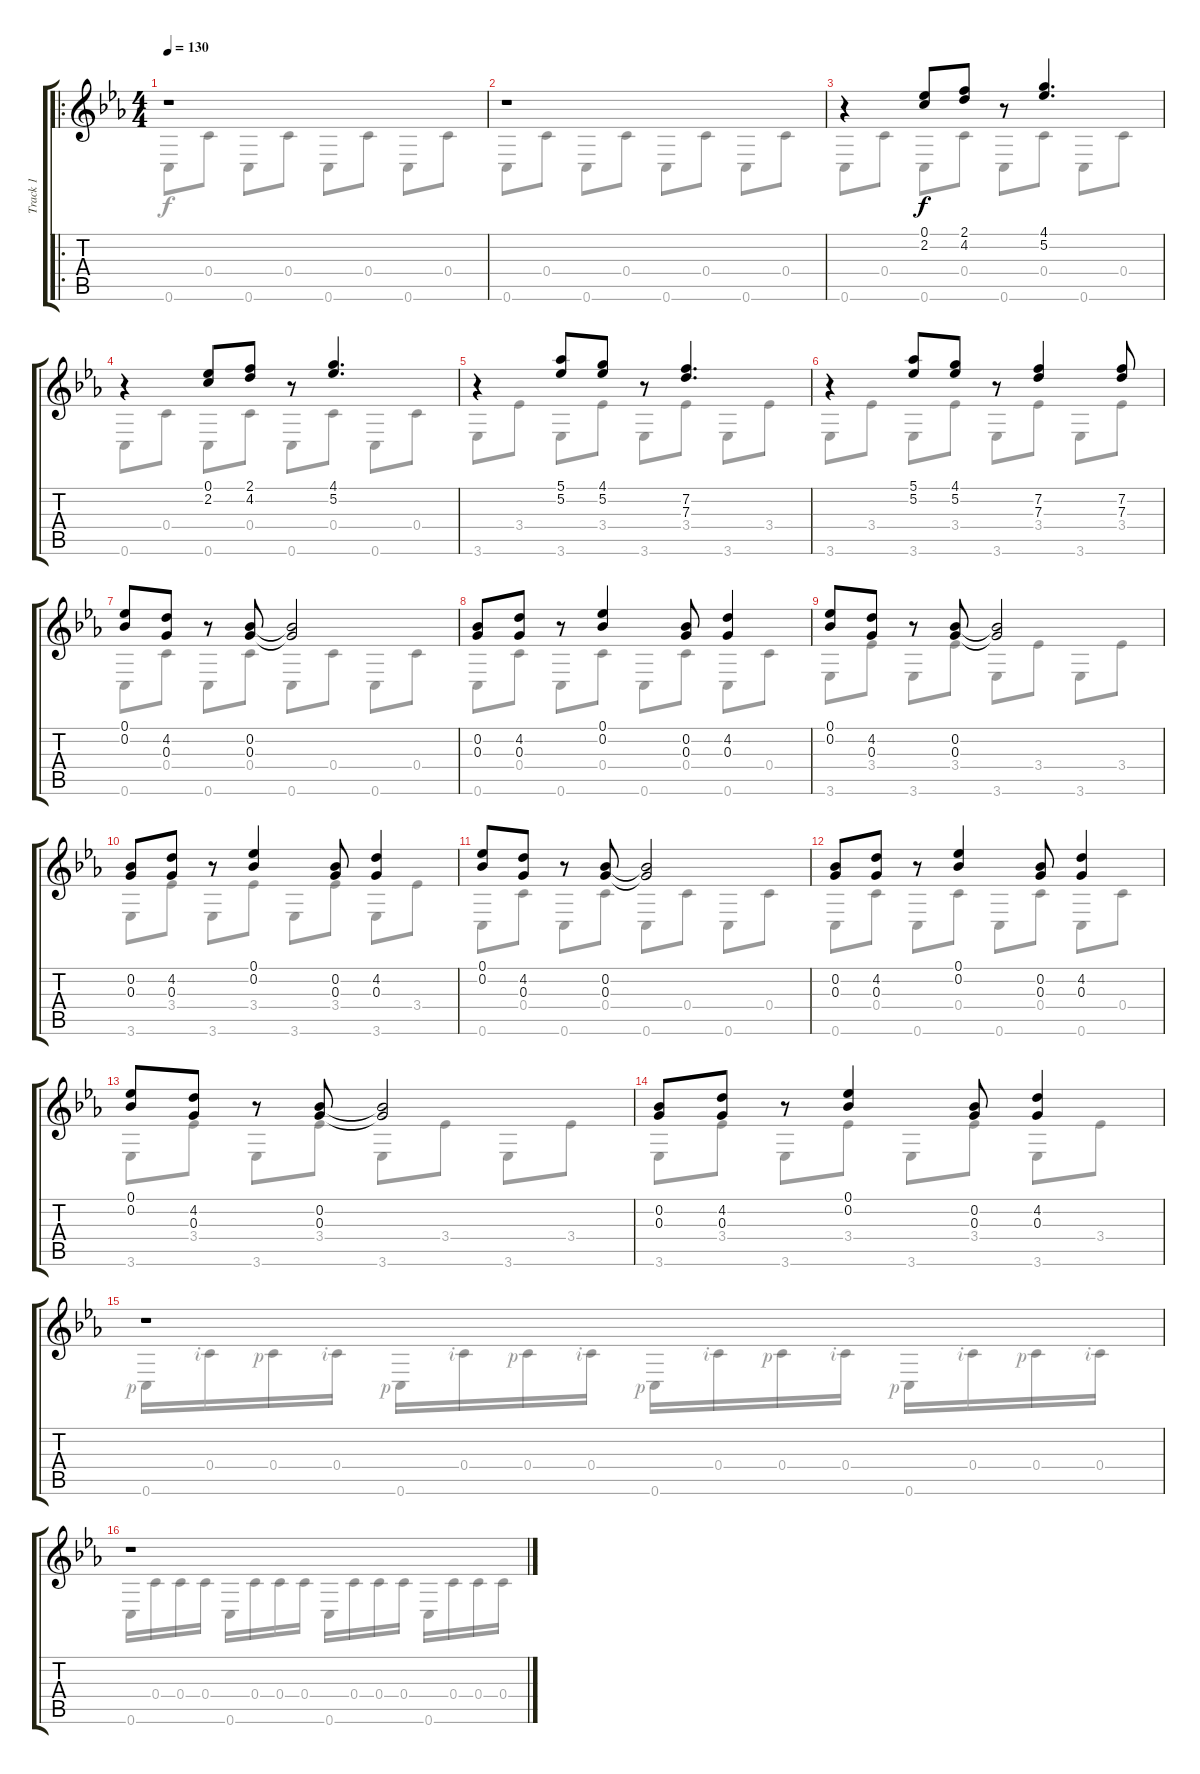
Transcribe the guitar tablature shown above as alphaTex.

\track ("Track 1" "Track 1") {instrument acousticguitarsteel}
\staff {score tabs}
\tuning (Eb4 Bb3 G3 C3 G2 C2) {hide}
\voice
\ro
\ts (4 4)
\tempo 130
\clef g2
\ks cminor
r.1{dy f instrument acousticguitarsteel} |
r.1 |
r.4 (0.1 2.2).8 (2.1 4.2).8 r.8 (4.1 5.2).4{d} |
r.4 (0.1 2.2).8 (2.1 4.2).8 r.8 (4.1 5.2).4{d} |
r.4 (5.1 5.2).8 (4.1 5.2).8 r.8 (7.2 7.3).4{d} |
r.4 (5.1 5.2).8 (4.1 5.2).8 r.8 (7.2 7.3).4 (7.2 7.3).8 |
(0.1 0.2).8 (4.2 0.3).8 r.8 (0.2 0.3).8 (0.2{t} 0.3{t}).2 |
(0.2 0.3).8 (4.2 0.3).8 r.8 (0.1 0.2).4 (0.2 0.3).8 (4.2 0.3).4 |
(0.1 0.2).8 (4.2 0.3).8 r.8 (0.2 0.3).8 (0.2{t} 0.3{t}).2 |
(0.2 0.3).8 (4.2 0.3).8 r.8 (0.1 0.2).4 (0.2 0.3).8 (4.2 0.3).4 |
(0.1 0.2).8 (4.2 0.3).8 r.8 (0.2 0.3).8 (0.2{t} 0.3{t}).2 |
(0.2 0.3).8 (4.2 0.3).8 r.8 (0.1 0.2).4 (0.2 0.3).8 (4.2 0.3).4 |
(0.1 0.2).8 (4.2 0.3).8 r.8 (0.2 0.3).8 (0.2{t} 0.3{t}).2 |
(0.2 0.3).8 (4.2 0.3).8 r.8 (0.1 0.2).4 (0.2 0.3).8 (4.2 0.3).4 |
r.1 |
r.1
\voice
\clef g2
\ottava regular
\simile none
\ks cminor
0.6.8{dy f} 0.4.8 0.6.8 0.4.8 0.6.8 0.4.8 0.6.8 0.4.8 |
0.6.8 0.4.8 0.6.8 0.4.8 0.6.8 0.4.8 0.6.8 0.4.8 |
0.6.8 0.4.8 0.6.8 0.4.8 0.6.8 0.4.8 0.6.8 0.4.8 |
0.6.8 0.4.8 0.6.8 0.4.8 0.6.8 0.4.8 0.6.8 0.4.8 |
3.6.8 3.4.8 3.6.8 3.4.8 3.6.8 3.4.8 3.6.8 3.4.8 |
3.6.8 3.4.8 3.6.8 3.4.8 3.6.8 3.4.8 3.6.8 3.4.8 |
0.6.8 0.4.8 0.6.8 0.4.8 0.6.8 0.4.8 0.6.8 0.4.8 |
0.6.8 0.4.8 0.6.8 0.4.8 0.6.8 0.4.8 0.6.8 0.4.8 |
3.6.8 3.4.8 3.6.8 3.4.8 3.6.8 3.4.8 3.6.8 3.4.8 |
3.6.8 3.4.8 3.6.8 3.4.8 3.6.8 3.4.8 3.6.8 3.4.8 |
0.6.8 0.4.8 0.6.8 0.4.8 0.6.8 0.4.8 0.6.8 0.4.8 |
0.6.8 0.4.8 0.6.8 0.4.8 0.6.8 0.4.8 0.6.8 0.4.8 |
3.6.8 3.4.8 3.6.8 3.4.8 3.6.8 3.4.8 3.6.8 3.4.8 |
3.6.8 3.4.8 3.6.8 3.4.8 3.6.8 3.4.8 3.6.8 3.4.8 |
0.6{rf 1}.16 0.4{rf 2}.16 0.4{rf 1}.16 0.4{rf 2}.16 0.6{rf 1}.16 0.4{rf 2}.16 0.4{rf 1}.16 0.4{rf 2}.16 0.6{rf 1}.16 0.4{rf 2}.16 0.4{rf 1}.16 0.4{rf 2}.16 0.6{rf 1}.16 0.4{rf 2}.16 0.4{rf 1}.16 0.4{rf 2}.16 |
0.6.16 0.4.16 0.4.16 0.4.16 0.6.16 0.4.16 0.4.16 0.4.16 0.6.16 0.4.16 0.4.16 0.4.16 0.6.16 0.4.16 0.4.16 0.4.16
